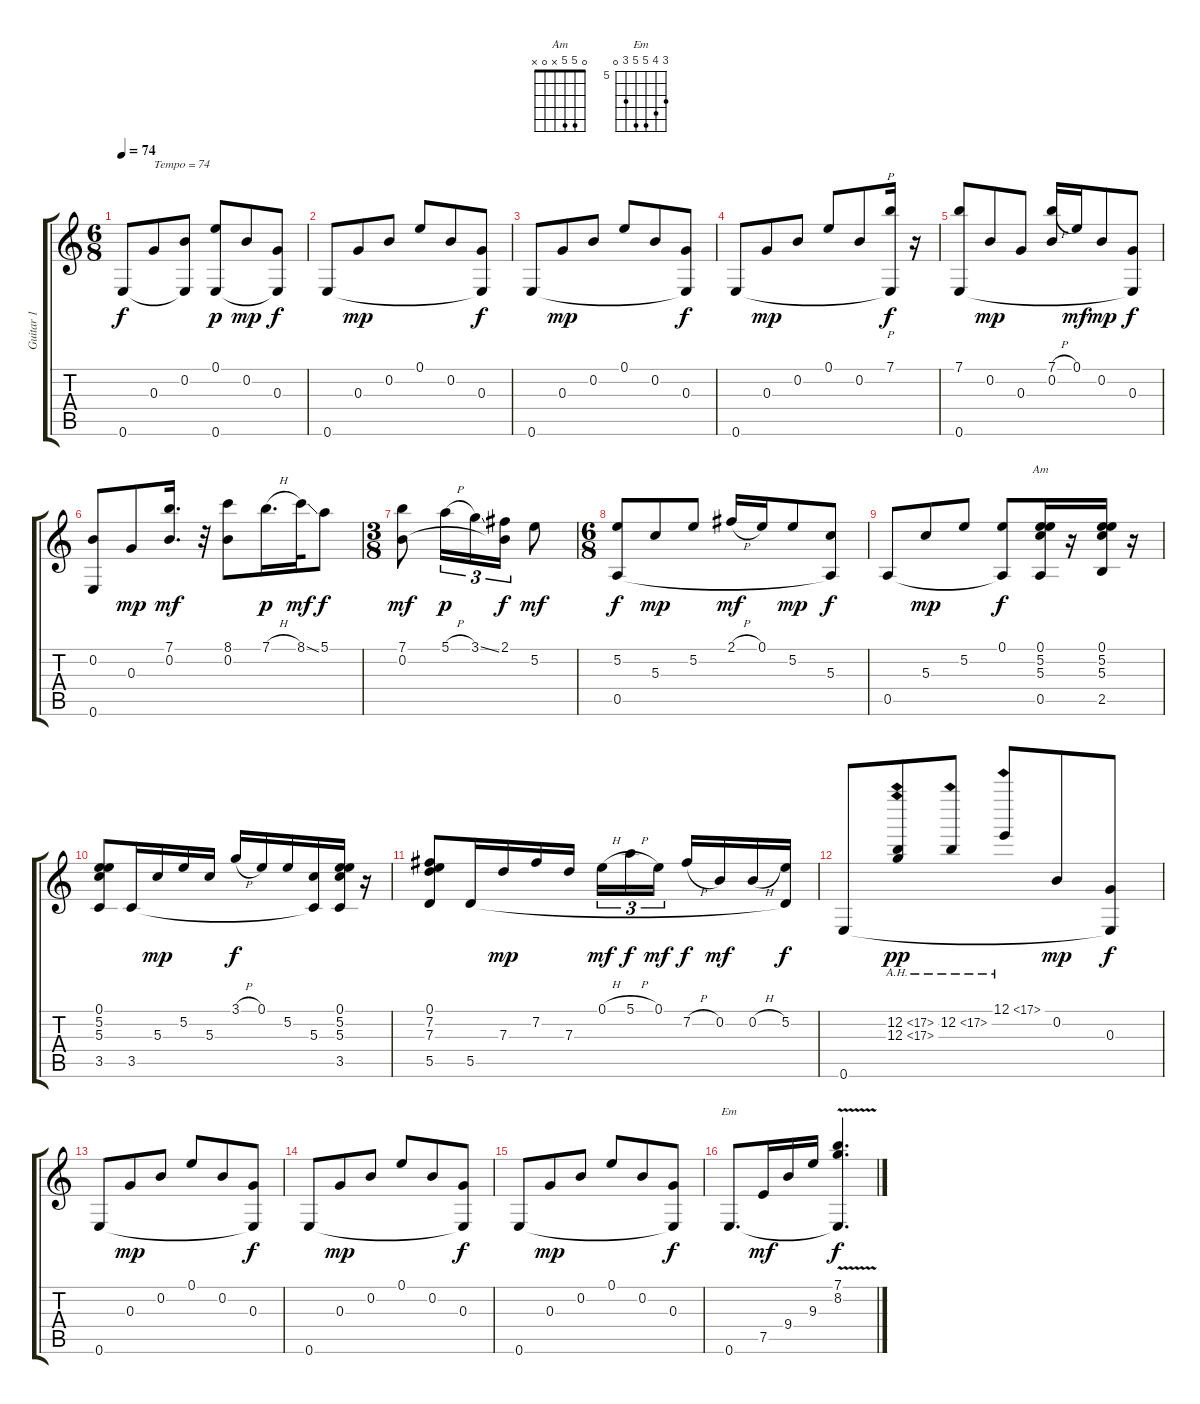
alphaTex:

\track ("Guitar 1" "Guitar 1") {instrument acousticguitarsteel}
\staff {score tabs}
\tuning (E4 B3 G3 D3 A2 E2) {hide}
\chord ("Am" 0 5 5 x 0 x)
\chord ("Em" 7 8 9 9 7 0) {firstfret 5}
\ts (6 8)
\tempo 74
\clef g2
\ks c
0.6.8{dy f instrument acousticguitarsteel} 0.3.8{txt "Tempo = 74"} (0.2 0.6{t}).8 (0.1 0.6).8{dy p} 0.2.8{dy mp} (0.3 0.6{t}).8{dy f} |
0.6.8 0.3.8{dy mp} 0.2.8 0.1.8 0.2.8 (0.3 0.6{t}).8{dy f} |
0.6.8 0.3.8{dy mp} 0.2.8 0.1.8 0.2.8 (0.3 0.6{t}).8{dy f} |
0.6.8 0.3.8{dy mp} 0.2.8 0.1.8 0.2.8 (7.1 0.6{t}).16{p dy f} r.16 |
(7.1 0.6).8 0.2.8{dy mp} 0.3.8 (7.1{h} 0.2).16 0.1.16{dy mf} 0.2.8{dy mp} (0.3 0.6{t}).8{dy f} |
(0.2 0.6).8 0.3.8{dy mp} (7.1 0.2).16{d dy mf} r.32 (8.1 0.2).8 7.1{h}.16{d dy p} 8.1{ss}.32{dy mf} 5.1.8{dy f} |
\ts (3 8)
(7.1 0.2).8{dy mf} 5.1{h}.16{tu (3 2) dy p} 3.1{ss}.16{tu (3 2)} (2.1 0.2{t}).16{tu (3 2) dy f} 5.2.8{dy mf} |
\ts (6 8)
(5.2 0.5).8{dy f} 5.3.8{dy mp} 5.2.8 2.1{h}.16{dy mf} 0.1.16 5.2.8{dy mp} (5.3 0.5{t}).8{dy f} |
0.5.8 5.3.8{dy mp} 5.2.8 (0.1 0.5{t}).8{dy f} (0.1 5.2 5.3 0.5).16{ch "Am"} r.16 (0.1 5.2 5.3 2.5).16 r.16 |
(0.1 5.2 5.3 3.5).8 3.5.16 5.3.16{dy mp} 5.2.16 5.3.16 3.1{h}.16{dy f} 0.1.16 5.2.16 (5.3 3.5{t}).16 (0.1 5.2 5.3 3.5).16 r.16 |
(0.1 7.2 7.3 5.5).8 5.5.16 7.3.16{dy mp} 7.2.16 7.3.16 0.1{h}.16{tu (3 2) dy mf} 5.1{h}.16{tu (3 2) dy f} 0.1.16{tu (3 2) dy mf} 7.2{h}.16{dy f} 0.2.16{dy mf} 0.2{h}.16 (5.2 5.5{t}).16{dy f} |
0.6.8 (12.2{ah 5} 12.3{ah 5}).8{dy pp} 12.2{ah 5}.8 12.1{ah 5}.8 0.2.8{dy mp} (0.3 0.6{t}).8{dy f} |
0.6.8 0.3.8{dy mp} 0.2.8 0.1.8 0.2.8 (0.3 0.6{t}).8{dy f} |
0.6.8 0.3.8{dy mp} 0.2.8 0.1.8 0.2.8 (0.3 0.6{t}).8{dy f} |
0.6.8 0.3.8{dy mp} 0.2.8 0.1.8 0.2.8 (0.3 0.6{t}).8{dy f} |
0.6.8{d ch "Em"} 7.5.16{dy mf} 9.4.16 9.3.16 (7.1{v} 8.2{v} 0.6{v t}).4{d dy f}
